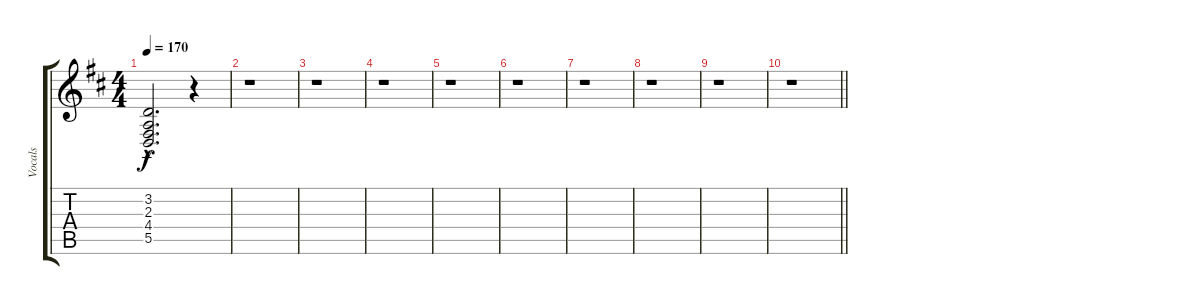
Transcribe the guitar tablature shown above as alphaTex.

\track ("Vocals" "Vocals") {instrument sopranosax}
\staff {score tabs}
\tuning (E4 B3 G3 D3 A2 E2) {hide}
\ts (4 4)
\tempo 170
\clef g2
\ks d
(3.2{hac t} 2.3{hac t} 4.4{hac t} 5.5{hac t}).2{d dy f} r.4 |
r.1 |
r.1 |
r.1 |
r.1 |
r.1 |
r.1 |
r.1 |
r.1 |
\barLineRight lightlight
r.1
